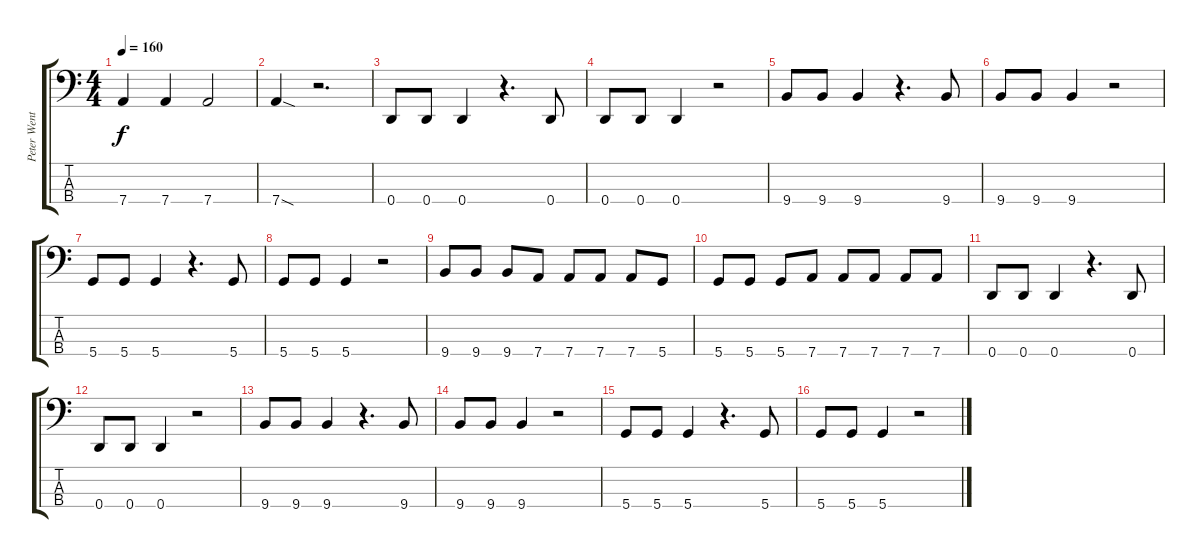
\track ("Peter Wentz (Bass)" "Peter Went") {instrument electricbasspick}
\staff {score tabs}
\tuning (G2 D2 A1 D1) {hide}
\ts (4 4)
\tempo 160
\clef f4
\ks c
7.4{t}.4{dy f} 7.4.4 7.4.2 |
7.4{sod}.4 r.2{d} |
0.4.8 0.4.8 0.4.4 r.4{d} 0.4.8 |
0.4.8 0.4.8 0.4.4 r.2 |
9.4.8 9.4.8 9.4.4 r.4{d} 9.4.8 |
9.4.8 9.4.8 9.4.4 r.2 |
5.4.8 5.4.8 5.4.4 r.4{d} 5.4.8 |
5.4.8 5.4.8 5.4.4 r.2 |
9.4.8 9.4.8 9.4.8 7.4.8 7.4.8 7.4.8 7.4.8 5.4.8 |
5.4.8 5.4.8 5.4.8 7.4.8 7.4.8 7.4.8 7.4.8 7.4.8 |
0.4.8 0.4.8 0.4.4 r.4{d} 0.4.8 |
0.4.8 0.4.8 0.4.4 r.2 |
9.4.8 9.4.8 9.4.4 r.4{d} 9.4.8 |
9.4.8 9.4.8 9.4.4 r.2 |
5.4.8 5.4.8 5.4.4 r.4{d} 5.4.8 |
5.4.8 5.4.8 5.4.4 r.2
